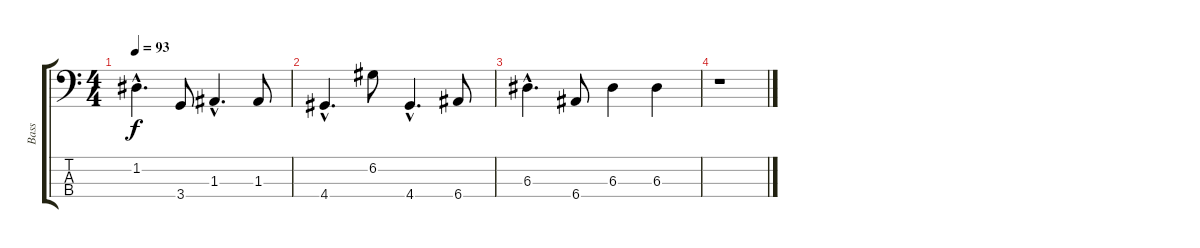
\track ("Bass" "Bass") {instrument electricbassfinger}
\staff {score tabs}
\tuning (G2 D2 A1 E1) {hide}
\ts (4 4)
\tempo 93
\clef f4
\ks c
1.2{hac}.4{d dy f} 3.4.8 1.3{hac}.4{d} 1.3.8 |
4.4{hac}.4{d} 6.2.8 4.4{hac}.4{d} 6.4.8 |
6.3{hac}.4{d} 6.4.8 6.3.4 6.3.4 |
r.1
